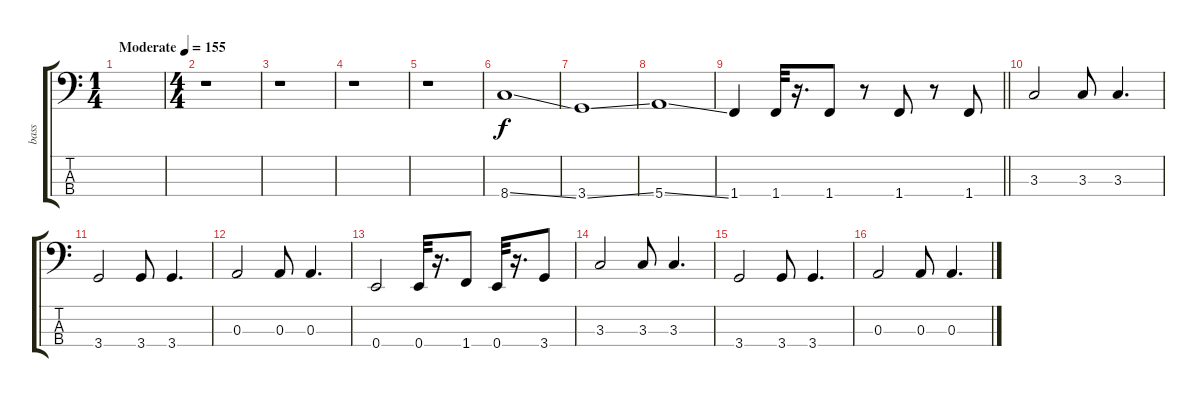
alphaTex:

\track ("bass" "bass") {instrument electricbassfinger}
\staff {score tabs}
\tuning (G2 D2 A1 E1) {hide}
\ts (1 4)
\tempo (155 "Moderate")
\clef f4
\ks c
|
\ts (4 4)
r.1 |
r.1 |
r.1 |
r.1 |
8.4{ss}.1 |
3.4{ss}.1 |
5.4{ss}.1 |
\barLineRight lightlight
1.4.4 1.4.32 r.16{d} 1.4.8 r.8 1.4.8 r.8 1.4.8 |
\section ("" "")
3.3.2 3.3.8 3.3.4{d} |
3.4.2 3.4.8 3.4.4{d} |
0.3.2 0.3.8 0.3.4{d} |
0.4.2 0.4.32 r.16{d} 1.4.8 0.4.32 r.16{d} 3.4.8 |
3.3.2 3.3.8 3.3.4{d} |
3.4.2 3.4.8 3.4.4{d} |
0.3.2 0.3.8 0.3.4{d}
